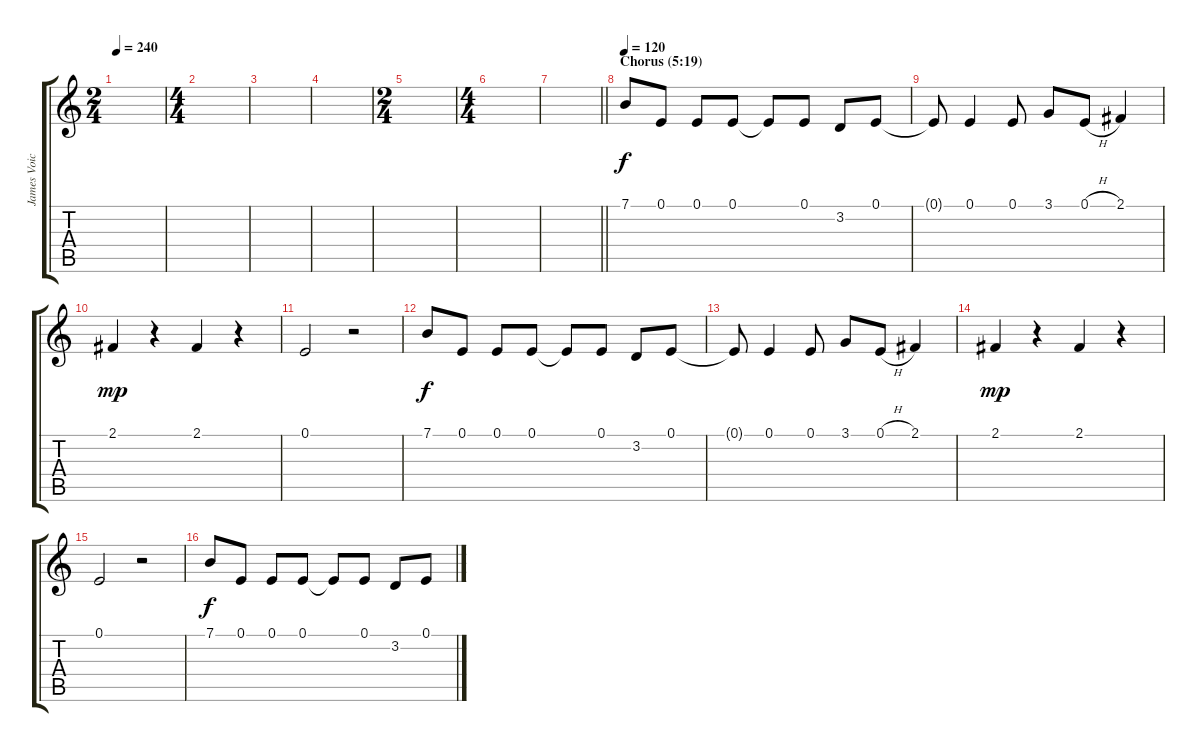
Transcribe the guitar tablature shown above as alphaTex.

\track ("James Voice" "James Voic") {instrument cello}
\staff {score tabs}
\tuning (E4 B3 G3 D3 A2 E2) {hide}
\ts (2 4)
\tempo 240
\clef g2
\ks c
|
\ts (4 4)
|
|
|
\ts (2 4)
|
\ts (4 4)
|
\barLineRight lightlight
|
\section ("" "Chorus (5:19)")
\tempo 120
7.1.8 0.1.8 0.1.8 0.1.8 0.1{t}.8 0.1.8 3.2.8 0.1.8 |
0.1{t}.8 0.1.4 0.1.8 3.1.8 0.1{h}.8 2.1.4 |
2.1.4{dy mp} r.4 2.1.4 r.4 |
0.1.2 r.2 |
7.1.8{dy f} 0.1.8 0.1.8 0.1.8 0.1{t}.8 0.1.8 3.2.8 0.1.8 |
0.1{t}.8 0.1.4 0.1.8 3.1.8 0.1{h}.8 2.1.4 |
2.1.4{dy mp} r.4 2.1.4 r.4 |
0.1.2 r.2 |
7.1.8{dy f} 0.1.8 0.1.8 0.1.8 0.1{t}.8 0.1.8 3.2.8 0.1.8
